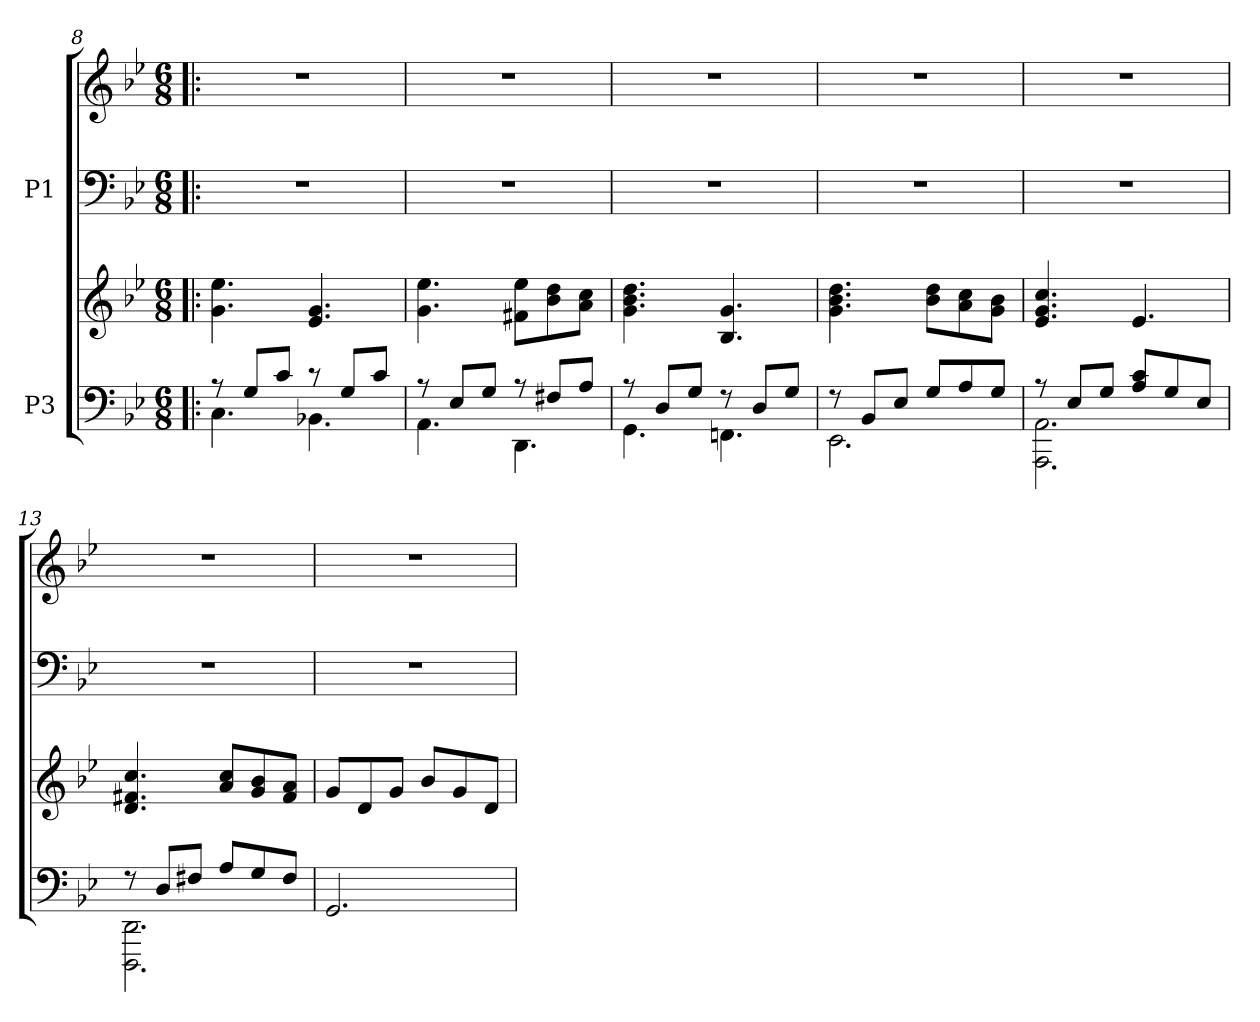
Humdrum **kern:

**kern	**kern	**kern	**kern
*part2	*part2	*part1	*part1
*staff4	*staff3	*staff2	*staff1
*I"P3	*	*I"P1	*
*clefF4	*clefG2	*clefF4	*clefG2
*k[b-e-]	*k[b-e-]	*k[b-e-]	*k[b-e-]
*g:	*g:	*g:	*g:
*M6/8	*M6/8	*M6/8	*M6/8
=8!|:	=8!|:	=8!|:	=8!|:
*^	*	*	*
!	!	!	!LO:N:vis=1	!LO:N:vis=1
8r	4.Ci\	4.gi\ 4.ee-i	2.r	2.r
8Gi/L	.	.	.	.
8ci/J	.	.	.	.
8r	4.BB-Xi\	4.e-i/ 4.gi	.	.
8Gi/L	.	.	.	.
8ci/J	.	.	.	.
=9	=9	=9	=9	=9
!	!	!	!LO:N:vis=1	!LO:N:vis=1
8r	4.AAi\	4.gi\ 4.ee-i	2.r	2.r
8E-i/L	.	.	.	.
8Gi/J	.	.	.	.
8r	4.DDi\	8f#Xi\ 8ee-iL	.	.
8F#Xi/L	.	8b-i\ 8ddi	.	.
8Ai/J	.	8ai\ 8cciJ	.	.
=10	=10	=10	=10	=10
!	!	!	!LO:N:vis=1	!LO:N:vis=1
8r	4.GGi\	4.gi\ 4.b-i 4.ddi	2.r	2.r
8Di/L	.	.	.	.
8Gi/J	.	.	.	.
8r	4.FFni\	4.B-i/ 4.gi	.	.
8Di/L	.	.	.	.
8Gi/J	.	.	.	.
!!LO:LB:g=z
=11	=11	=11	=11	=11
!	!	!	!LO:N:vis=1	!LO:N:vis=1
8r	2.EE-i\	4.gi\ 4.b-i 4.ddi	2.r	2.r
8BB-i/L	.	.	.	.
8E-i/J	.	.	.	.
8Gi/L	.	8b-i\ 8ddiL	.	.
8Ai/	.	8ai\ 8cci	.	.
8Gi/J	.	8gi\ 8b-iJ	.	.
=12	=12	=12	=12	=12
!	!	!	!LO:N:vis=1	!LO:N:vis=1
8r	2.AAAi\ 2.AAi	4.e-i/ 4.gi 4.cci	2.r	2.r
8E-i/L	.	.	.	.
8Gi/J	.	.	.	.
8Ai/ 8ciL	.	4.e-i/	.	.
8Gi/	.	.	.	.
8E-i/J	.	.	.	.
=13	=13	=13	=13	=13
!	!	!	!LO:N:vis=1	!LO:N:vis=1
8r	2.DDDi\ 2.DDi	4.di/ 4.f#Xi 4.cci	2.r	2.r
8Di/L	.	.	.	.
8F#Xi/J	.	.	.	.
8Ai/L	.	8ai/ 8cciL	.	.
8Gi/	.	8gi/ 8b-i	.	.
8F#i/J	.	8f#i/ 8aiJ	.	.
*v	*v	*	*	*
=14	=14	=14	=14
!	!	!LO:N:vis=1	!LO:N:vis=1
2.GGi/	8gi/L	2.r	2.r
.	8di/	.	.
.	8gi/J	.	.
.	8b-i/L	.	.
.	8gi/	.	.
.	8di/J	.	.
=	=	=	=
*-	*-	*-	*-
